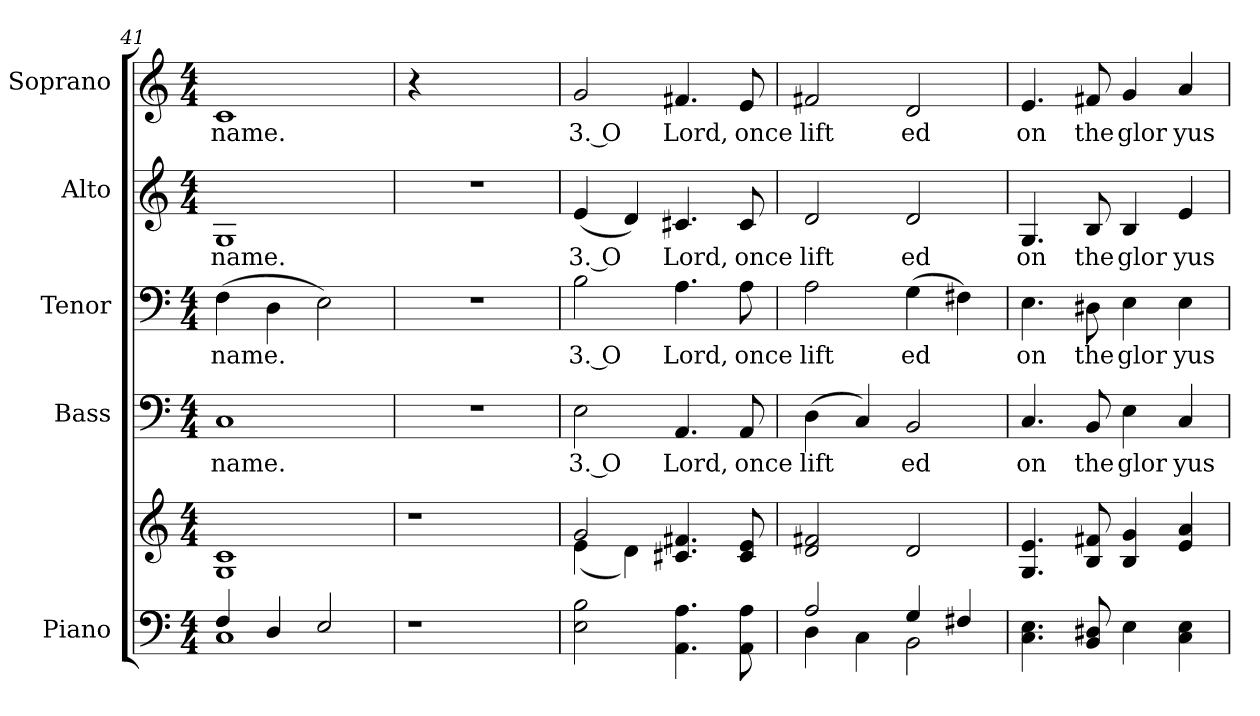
**kern	**kern	**kern	**text	**kern	**text	**kern	**text	**kern	**text
*part5	*part5	*part4	*part4	*part3	*part3	*part2	*part2	*part1	*part1
*staff6	*staff5	*staff4	*staff4	*staff3	*staff3	*staff2	*staff2	*staff1	*staff1
*I"Piano	*	*I"Bass	*	*I"Tenor	*	*I"Alto	*	*I"Soprano	*
*I'Pno.	*	*I'B.	*	*I'T.	*	*I'A.	*	*I'S.	*
*clefF4	*clefG2	*clefF4	*	*clefF4	*	*clefG2	*	*clefG2	*
*k[]	*k[]	*k[]	*	*k[]	*	*k[]	*	*k[]	*
*C:	*C:	*C:	*	*C:	*	*C:	*	*C:	*
*M4/4	*M4/4	*M4/4	*	*M4/4	*	*M4/4	*	*M4/4	*
=41	=41	=41	=41	=41	=41	=41	=41	=41	=41
*^	*	*	*	*	*	*	*	*	*
!	!	!	!	!LO:LY:b:color=#000000	!	!	!	!	!	!
!	!	!	!	!	!	!LO:LY:b:color=#000000	!	!	!	!
!	!	!	!	!	!	!	!	!LO:LY:b:color=#000000	!	!
!	!	!	!	!	!	!	!	!	!	!LO:LY:b:color=#000000
4Fi/	1Ci	1Gi 1ci	1Ci	name.	(4Fi\	name.	1Gi	name.	1ci	name.
4Di/	.	.	.	.	4Di\	.	.	.	.	.
2Ei/	.	.	.	.	2Ei\)	.	.	.	.	.
*v	*v	*	*	*	*	*	*	*	*	*
=42	=42	=42	=42	=42	=42	=42	=42	=42	=42
!LO:N:vis=1	!LO:N:vis=1	!LO:N:vis=1	!	!LO:N:vis=1	!	!LO:N:vis=1	!	!	!
4r	4r	1r	.	1r	.	1r	.	4r	.
2.ryy	2.ryy	.	.	.	.	.	.	2.ryy	.
!!LO:PB:g=z
=43	=43	=43	=43	=43	=43	=43	=43	=43	=43
*	*^	*	*	*	*	*	*	*	*
!	!	!	!	!LO:LY:b:color=#000000	!	!	!	!	!	!
!	!	!	!	!	!	!LO:LY:b:color=#000000	!	!	!	!
!	!	!	!	!	!	!	!	!LO:LY:b:color=#000000	!	!
!	!	!	!	!	!	!	!	!	!	!LO:LY:b:color=#000000
2Ei\ 2Bi	2gi/	(4ei\	2Ei\	3. O	2Bi\	3. O	(4ei/	3. O	2gi/	3. O
.	.	4di\)	.	.	.	.	4di/)	.	.	.
!	!	!	!	!LO:LY:b:color=#000000	!	!	!	!	!	!
!	!	!	!	!	!	!LO:LY:b:color=#000000	!	!	!	!
!	!	!	!	!	!	!	!	!LO:LY:b:color=#000000	!	!
!	!	!	!	!	!	!	!	!	!	!LO:LY:b:color=#000000
4.AAi\ 4.Ai	4.c#Xi/ 4.f#Xi	2ryy	4.AAi/	Lord,	4.Ai\	Lord,	4.c#Xi/	Lord,	4.f#Xi/	Lord,
!	!	!	!	!LO:LY:b:color=#000000	!	!	!	!	!	!
!	!	!	!	!	!	!LO:LY:b:color=#000000	!	!	!	!
!	!	!	!	!	!	!	!	!LO:LY:b:color=#000000	!	!
!	!	!	!	!	!	!	!	!	!	!LO:LY:b:color=#000000
8AAi\ 8Ai	8c#i/ 8ei	.	8AAi/	once	8Ai\	once	8c#i/	once	8ei/	once
*	*v	*v	*	*	*	*	*	*	*	*
=44	=44	=44	=44	=44	=44	=44	=44	=44	=44
*^	*	*	*	*	*	*	*	*	*
!	!	!	!	!LO:LY:b:color=#000000	!	!	!	!	!	!
!	!	!	!	!	!	!LO:LY:b:color=#000000	!	!	!	!
!	!	!	!	!	!	!	!	!LO:LY:b:color=#000000	!	!
!	!	!	!	!	!	!	!	!	!	!LO:LY:b:color=#000000
2Ai/	4Di\	2di/ 2f#Xi	(4Di\	lift	2Ai\	lift	2di/	lift	2f#Xi/	lift
.	4Ci\	.	4Ci/)	.	.	.	.	.	.	.
!	!	!	!	!LO:LY:b:color=#000000	!	!	!	!	!	!
!	!	!	!	!	!	!LO:LY:b:color=#000000	!	!	!	!
!	!	!	!	!	!	!	!	!LO:LY:b:color=#000000	!	!
!	!	!	!	!	!	!	!	!	!	!LO:LY:b:color=#000000
4Gi/	2BBi\	2di/	2BBi/	ed	(4Gi\	ed	2di/	ed	2di/	ed
4F#Xi/	.	.	.	.	4F#Xi\)	.	.	.	.	.
*v	*v	*	*	*	*	*	*	*	*	*
=45	=45	=45	=45	=45	=45	=45	=45	=45	=45
!	!	!	!LO:LY:b:color=#000000	!	!	!	!	!	!
!	!	!	!	!	!LO:LY:b:color=#000000	!	!	!	!
!	!	!	!	!	!	!	!LO:LY:b:color=#000000	!	!
!	!	!	!	!	!	!	!	!	!LO:LY:b:color=#000000
4.Ci\ 4.Ei	4.Gi/ 4.ei	4.Ci/	on	4.Ei\	on	4.Gi/	on	4.ei/	on
!	!	!	!LO:LY:b:color=#000000	!	!	!	!	!	!
!	!	!	!	!	!LO:LY:b:color=#000000	!	!	!	!
!	!	!	!	!	!	!	!LO:LY:b:color=#000000	!	!
!	!	!	!	!	!	!	!	!	!LO:LY:b:color=#000000
8BBi/ 8D#Xi	8Bi/ 8f#Xi	8BBi/	the	8D#Xi\	the	8Bi/	the	8f#Xi/	the
!	!	!	!LO:LY:b:color=#000000	!	!	!	!	!	!
!	!	!	!	!	!LO:LY:b:color=#000000	!	!	!	!
!	!	!	!	!	!	!	!LO:LY:b:color=#000000	!	!
!	!	!	!	!	!	!	!	!	!LO:LY:b:color=#000000
4Ei\	4Bi/ 4gi	4Ei\	glor	4Ei\	glor	4Bi/	glor	4gi/	glor
!	!	!	!LO:LY:b:color=#000000	!	!	!	!	!	!
!	!	!	!	!	!LO:LY:b:color=#000000	!	!	!	!
!	!	!	!	!	!	!	!LO:LY:b:color=#000000	!	!
!	!	!	!	!	!	!	!	!	!LO:LY:b:color=#000000
4Ci\ 4Ei	4ei/ 4ai	4Ci/	yus	4Ei\	yus	4ei/	yus	4ai/	yus
=	=	=	=	=	=	=	=	=	=
*-	*-	*-	*-	*-	*-	*-	*-	*-	*-
